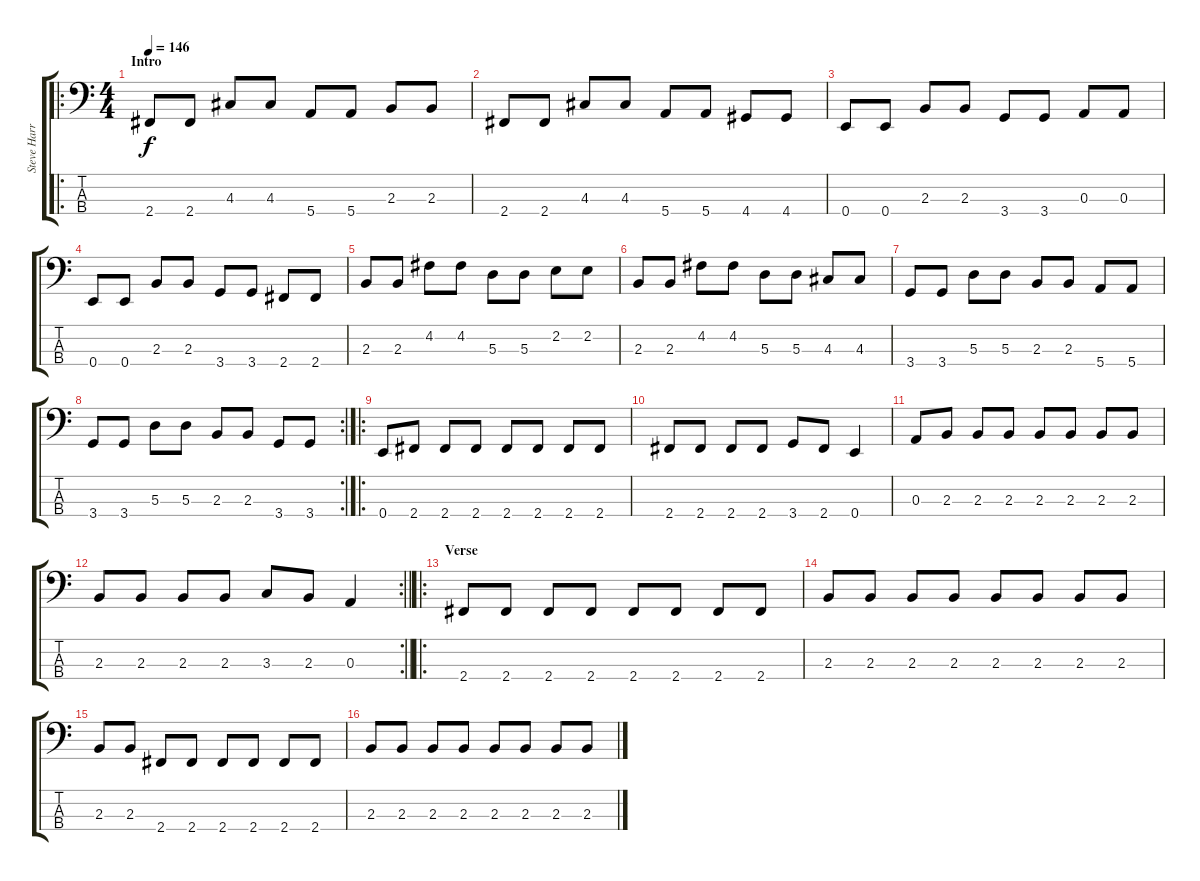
\track ("Steve Harris" "Steve Harr") {instrument electricbassfinger}
\staff {score tabs}
\tuning (G2 D2 A1 E1) {hide}
\ro
\ts (4 4)
\section ("" "Intro")
\tempo 146
\clef f4
\ks c
2.4.8{dy f instrument electricbassfinger} 2.4.8 4.3.8 4.3.8 5.4.8 5.4.8 2.3.8 2.3.8 |
2.4.8 2.4.8 4.3.8 4.3.8 5.4.8 5.4.8 4.4.8 4.4.8 |
0.4.8 0.4.8 2.3.8 2.3.8 3.4.8 3.4.8 0.3.8 0.3.8 |
0.4.8 0.4.8 2.3.8 2.3.8 3.4.8 3.4.8 2.4.8 2.4.8 |
2.3.8 2.3.8 4.2.8 4.2.8 5.3.8 5.3.8 2.2.8 2.2.8 |
2.3.8 2.3.8 4.2.8 4.2.8 5.3.8 5.3.8 4.3.8 4.3.8 |
3.4.8 3.4.8 5.3.8 5.3.8 2.3.8 2.3.8 5.4.8 5.4.8 |
\rc 2
3.4.8 3.4.8 5.3.8 5.3.8 2.3.8 2.3.8 3.4.8 3.4.8 |
\ro
0.4.8 2.4.8 2.4.8 2.4.8 2.4.8 2.4.8 2.4.8 2.4.8 |
2.4.8 2.4.8 2.4.8 2.4.8 3.4.8 2.4.8 0.4.4 |
0.3.8 2.3.8 2.3.8 2.3.8 2.3.8 2.3.8 2.3.8 2.3.8 |
\rc 2
\barLineRight lightlight
2.3.8 2.3.8 2.3.8 2.3.8 3.3.8 2.3.8 0.3.4 |
\ro
\section ("" "Verse")
2.4.8 2.4.8 2.4.8 2.4.8 2.4.8 2.4.8 2.4.8 2.4.8 |
2.3.8 2.3.8 2.3.8 2.3.8 2.3.8 2.3.8 2.3.8 2.3.8 |
2.3.8 2.3.8 2.4.8 2.4.8 2.4.8 2.4.8 2.4.8 2.4.8 |
2.3.8 2.3.8 2.3.8 2.3.8 2.3.8 2.3.8 2.3.8 2.3.8
